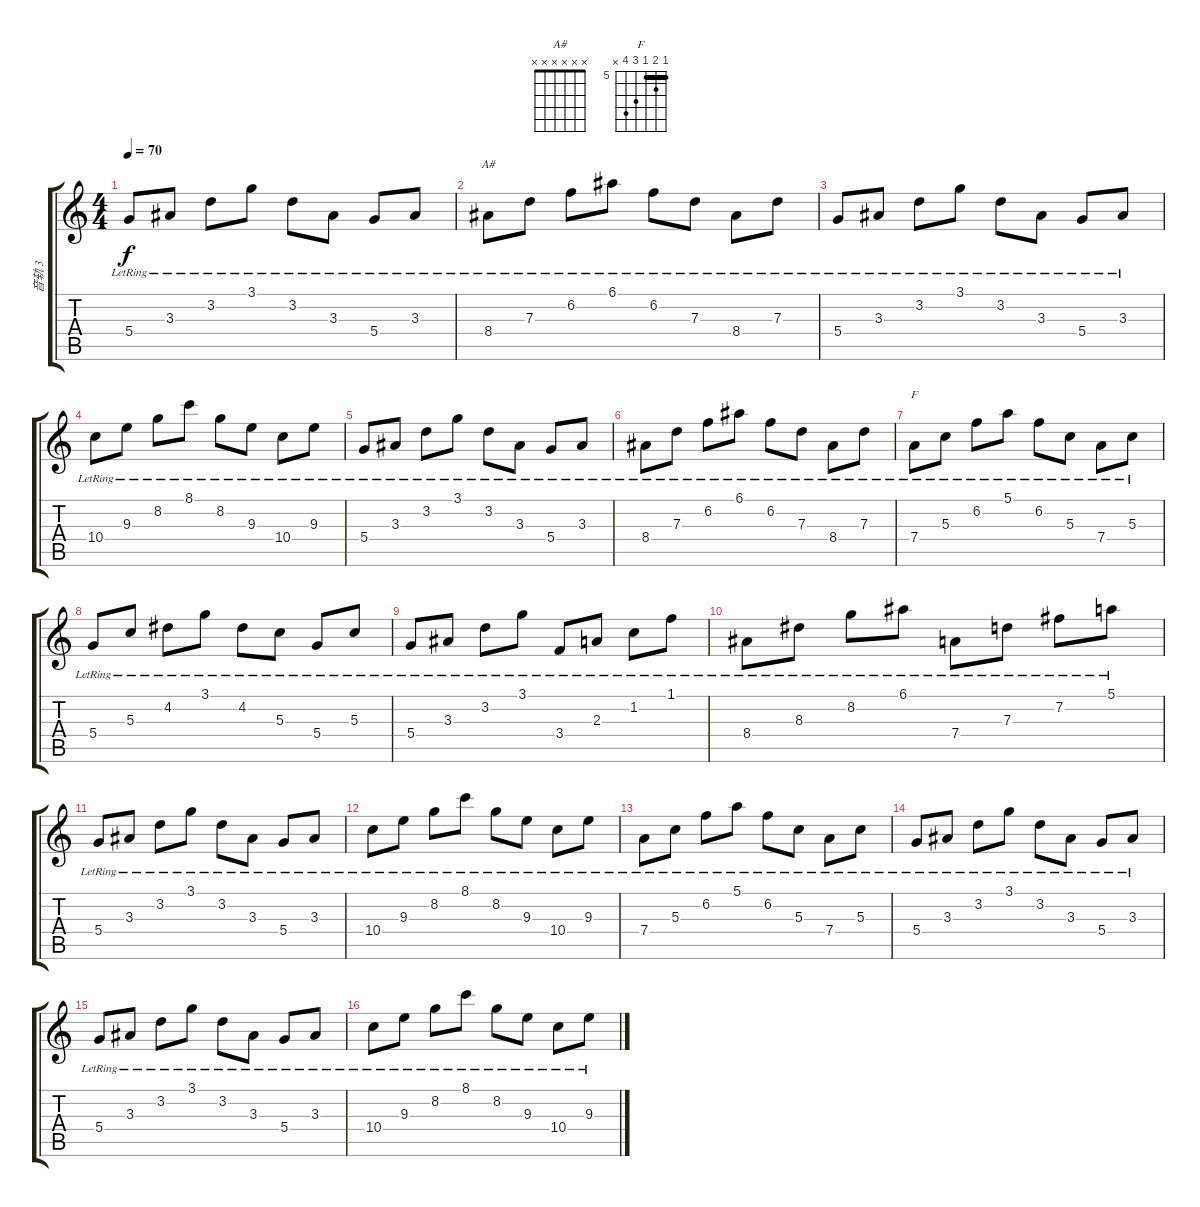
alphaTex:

\track ("音轨 3" "音轨 3") {instrument acousticguitarsteel}
\staff {score tabs}
\tuning (E4 B3 G3 D3 A2 E2) {hide}
\chord ("A#" x x x x x x)
\chord ("F" 5 6 5 7 8 x) {firstfret 5 barre 5}
\ts (4 4)
\tempo 70
\clef g2
\ks c
5.4{lr}.8{dy f} 3.3{lr}.8 3.2{lr}.8 3.1{lr}.8 3.2{lr}.8 3.3{lr}.8 5.4{lr}.8 3.3{lr}.8 |
8.4{lr}.8{ch "A#"} 7.3{lr}.8 6.2{lr}.8 6.1{lr}.8 6.2{lr}.8 7.3{lr}.8 8.4{lr}.8 7.3{lr}.8 |
5.4{lr}.8 3.3{lr}.8 3.2{lr}.8 3.1{lr}.8 3.2{lr}.8 3.3{lr}.8 5.4{lr}.8 3.3{lr}.8 |
10.4{lr}.8 9.3{lr}.8 8.2{lr}.8 8.1{lr}.8 8.2{lr}.8 9.3{lr}.8 10.4{lr}.8 9.3{lr}.8 |
5.4{lr}.8 3.3{lr}.8 3.2{lr}.8 3.1{lr}.8 3.2{lr}.8 3.3{lr}.8 5.4{lr}.8 3.3{lr}.8 |
8.4{lr}.8 7.3{lr}.8 6.2{lr}.8 6.1{lr}.8 6.2{lr}.8 7.3{lr}.8 8.4{lr}.8 7.3{lr}.8 |
7.4{lr}.8{ch "F"} 5.3{lr}.8 6.2{lr}.8 5.1{lr}.8 6.2{lr}.8 5.3{lr}.8 7.4{lr}.8 5.3{lr}.8 |
5.4{lr}.8 5.3{lr}.8 4.2{lr}.8 3.1{lr}.8 4.2{lr}.8 5.3{lr}.8 5.4{lr}.8 5.3{lr}.8 |
5.4{lr}.8 3.3{lr}.8 3.2{lr}.8 3.1{lr}.8 3.4{lr}.8 2.3{lr}.8 1.2{lr}.8 1.1{lr}.8 |
8.4{lr}.8 8.3{lr}.8 8.2{lr}.8 6.1{lr}.8 7.4{lr}.8 7.3{lr}.8 7.2{lr}.8 5.1{lr}.8 |
5.4{lr}.8 3.3{lr}.8 3.2{lr}.8 3.1{lr}.8 3.2{lr}.8 3.3{lr}.8 5.4{lr}.8 3.3{lr}.8 |
10.4{lr}.8 9.3{lr}.8 8.2{lr}.8 8.1{lr}.8 8.2{lr}.8 9.3{lr}.8 10.4{lr}.8 9.3{lr}.8 |
7.4{lr}.8 5.3{lr}.8 6.2{lr}.8 5.1{lr}.8 6.2{lr}.8 5.3{lr}.8 7.4{lr}.8 5.3{lr}.8 |
5.4{lr}.8 3.3{lr}.8 3.2{lr}.8 3.1{lr}.8 3.2{lr}.8 3.3{lr}.8 5.4{lr}.8 3.3{lr}.8 |
5.4{lr}.8 3.3{lr}.8 3.2{lr}.8 3.1{lr}.8 3.2{lr}.8 3.3{lr}.8 5.4{lr}.8 3.3{lr}.8 |
10.4{lr}.8 9.3{lr}.8 8.2{lr}.8 8.1{lr}.8 8.2{lr}.8 9.3{lr}.8 10.4{lr}.8 9.3{lr}.8
